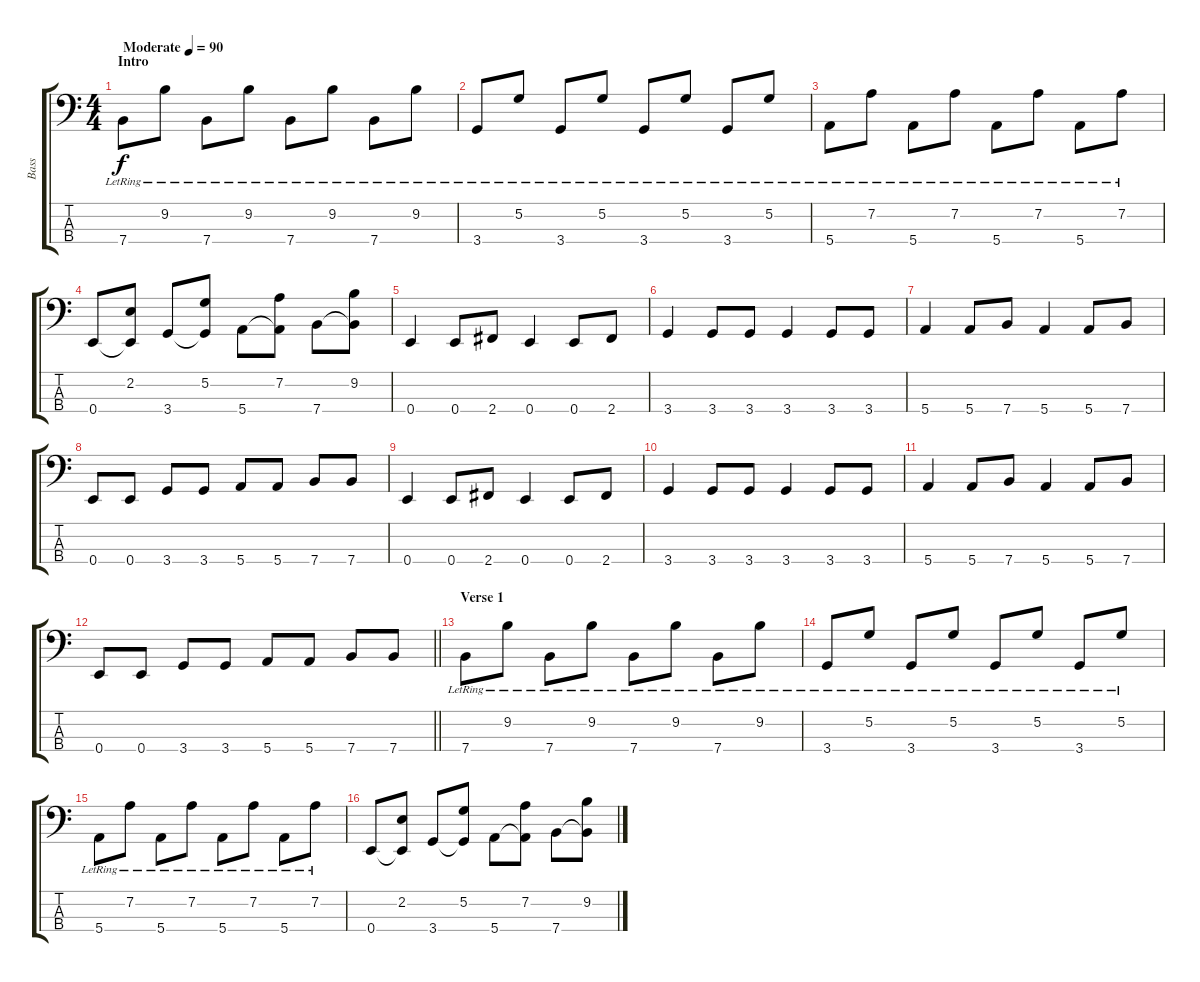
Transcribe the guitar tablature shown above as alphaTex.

\track ("Bass" "Bass") {instrument electricbassfinger}
\staff {score tabs}
\tuning (G2 D2 A1 E1) {hide}
\ts (4 4)
\section ("" "Intro")
\tempo (90 "Moderate")
\clef f4
\ks c
7.4{lr}.8{dy f instrument electricbassfinger} 9.2{lr}.8 7.4{lr}.8 9.2{lr}.8 7.4{lr}.8 9.2{lr}.8 7.4{lr}.8 9.2{lr}.8 |
3.4{lr}.8 5.2{lr}.8 3.4{lr}.8 5.2{lr}.8 3.4{lr}.8 5.2{lr}.8 3.4{lr}.8 5.2{lr}.8 |
5.4{lr}.8 7.2{lr}.8 5.4{lr}.8 7.2{lr}.8 5.4{lr}.8 7.2{lr}.8 5.4{lr}.8 7.2{lr}.8 |
0.4.8 (2.2 0.4{t}).8 3.4.8 (5.2 3.4{t}).8 5.4.8 (7.2 5.4{t}).8 7.4.8 (9.2 7.4{t}).8 |
0.4.4 0.4.8 2.4.8 0.4.4 0.4.8 2.4.8 |
3.4.4 3.4.8 3.4.8 3.4.4 3.4.8 3.4.8 |
5.4.4 5.4.8 7.4.8 5.4.4 5.4.8 7.4.8 |
0.4.8 0.4.8 3.4.8 3.4.8 5.4.8 5.4.8 7.4.8 7.4.8 |
0.4.4 0.4.8 2.4.8 0.4.4 0.4.8 2.4.8 |
3.4.4 3.4.8 3.4.8 3.4.4 3.4.8 3.4.8 |
5.4.4 5.4.8 7.4.8 5.4.4 5.4.8 7.4.8 |
\barLineRight lightlight
0.4.8 0.4.8 3.4.8 3.4.8 5.4.8 5.4.8 7.4.8 7.4.8 |
\section ("" "Verse 1")
7.4{lr}.8 9.2{lr}.8 7.4{lr}.8 9.2{lr}.8 7.4{lr}.8 9.2{lr}.8 7.4{lr}.8 9.2{lr}.8 |
3.4{lr}.8 5.2{lr}.8 3.4{lr}.8 5.2{lr}.8 3.4{lr}.8 5.2{lr}.8 3.4{lr}.8 5.2{lr}.8 |
5.4{lr}.8 7.2{lr}.8 5.4{lr}.8 7.2{lr}.8 5.4{lr}.8 7.2{lr}.8 5.4{lr}.8 7.2{lr}.8 |
0.4.8 (2.2 0.4{t}).8 3.4.8 (5.2 3.4{t}).8 5.4.8 (7.2 5.4{t}).8 7.4.8 (9.2 7.4{t}).8
